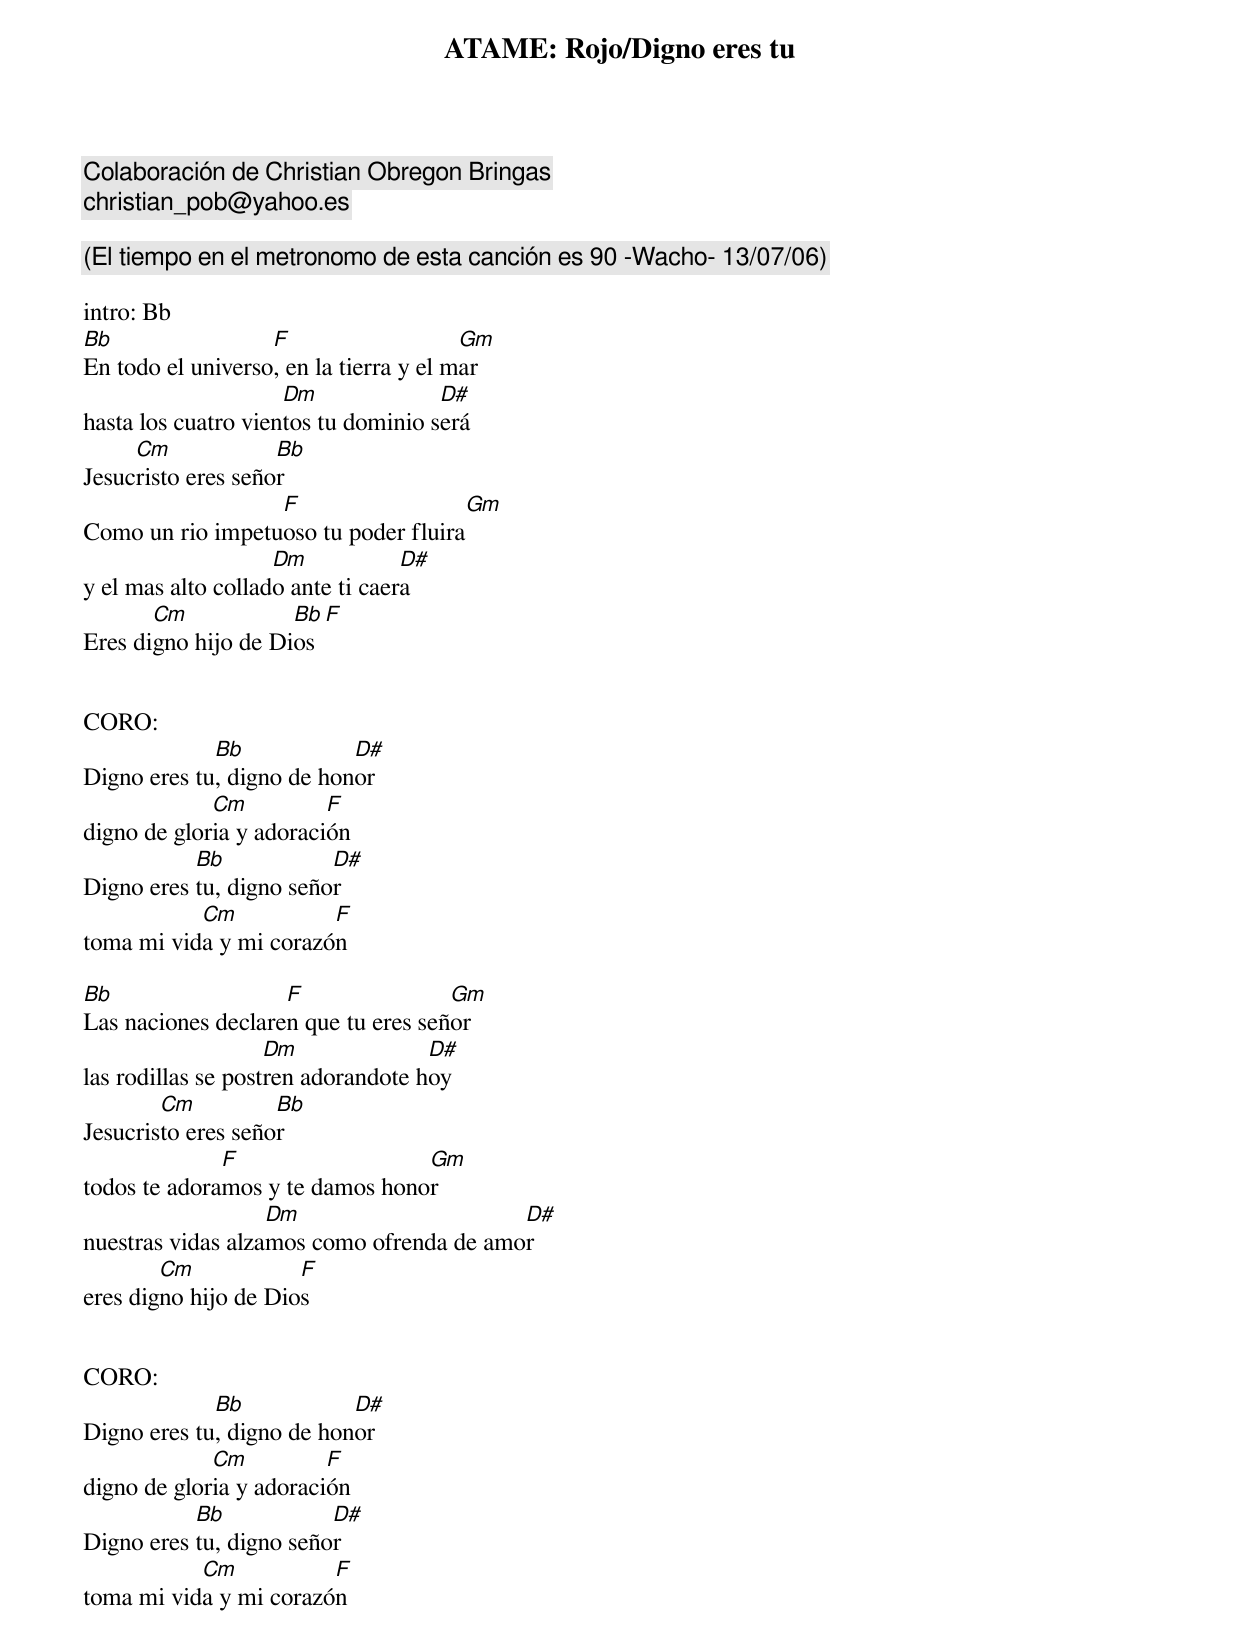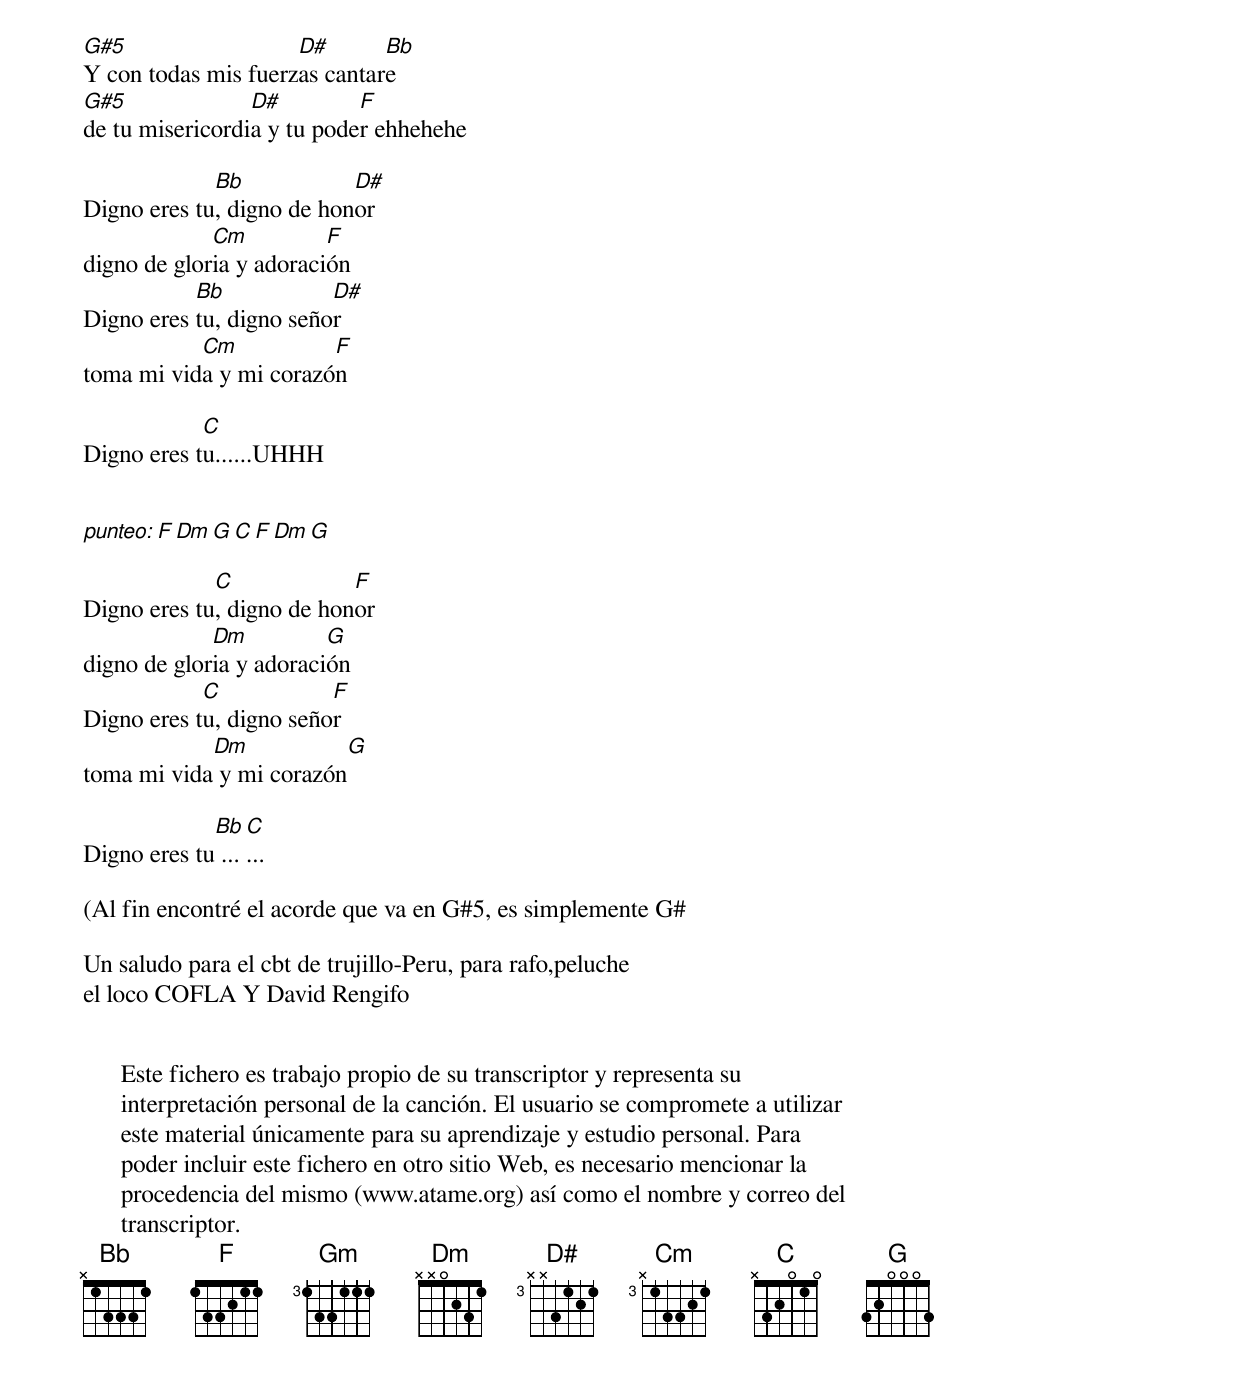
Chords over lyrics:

ATAME: Rojo/Digno eres tu

    Colaboración de Christian Obregon Bringas
      christian_pob@yahoo.es

(El tiempo en el metronomo de esta canción es 90 -Wacho- 13/07/06)

intro: Bb
Bb                 F                    Gm
En todo el universo, en la tierra y el mar
                     Dm              D#
hasta los cuatro vientos tu dominio será
     Cm             Bb
Jesucristo eres señor
                  F                   Gm
Como un rio impetuoso tu poder fluira
                    Dm            D#
y el mas alto collado ante ti caera
       Cm            Bb   F
Eres digno hijo de Dios


CORO:
             Bb            D#
Digno eres tu, digno de honor
             Cm          F
digno de gloria y adoración
           Bb            D#
Digno eres tu, digno señor
           Cm           F
toma mi vida y mi corazón

Bb                  F                Gm
Las naciones declaren que tu eres señor
                    Dm              D#
las rodillas se postren adorandote hoy
        Cm          Bb
Jesucristo eres señor
              F                  Gm
todos te adoramos y te damos honor
                   Dm                     D#
nuestras vidas alzamos como ofrenda de amor
        Cm            F
eres digno hijo de Dios


CORO:
             Bb            D#
Digno eres tu, digno de honor
             Cm          F
digno de gloria y adoración
           Bb            D#
Digno eres tu, digno señor
           Cm           F
toma mi vida y mi corazón

G#5                  D#       Bb
Y con todas mis fuerzas cantare
G#5              D#         F
de tu misericordia y tu poder ehhehehe

             Bb            D#
Digno eres tu, digno de honor
             Cm          F
digno de gloria y adoración
           Bb            D#
Digno eres tu, digno señor
           Cm           F
toma mi vida y mi corazón

            C
Digno eres tu......UHHH


punteo: F Dm G C F Dm G

             C             F
Digno eres tu, digno de honor
             Dm          G
digno de gloria y adoración
            C            F
Digno eres tu, digno señor
            Dm           G
toma mi vida y mi corazón

             Bb  C
Digno eres tu ......

(Al fin encontré el acorde que va en G#5, es simplemente G#

Un saludo para el cbt de trujillo-Peru, para rafo,peluche
el loco COFLA Y David Rengifo


      Este fichero es trabajo propio de su transcriptor y representa su
      interpretación personal de la canción. El usuario se compromete a utilizar
      este material únicamente para su aprendizaje y estudio personal. Para
      poder incluir este fichero en otro sitio Web, es necesario mencionar la
      procedencia del mismo (www.atame.org) así como el nombre y correo del
      transcriptor.
